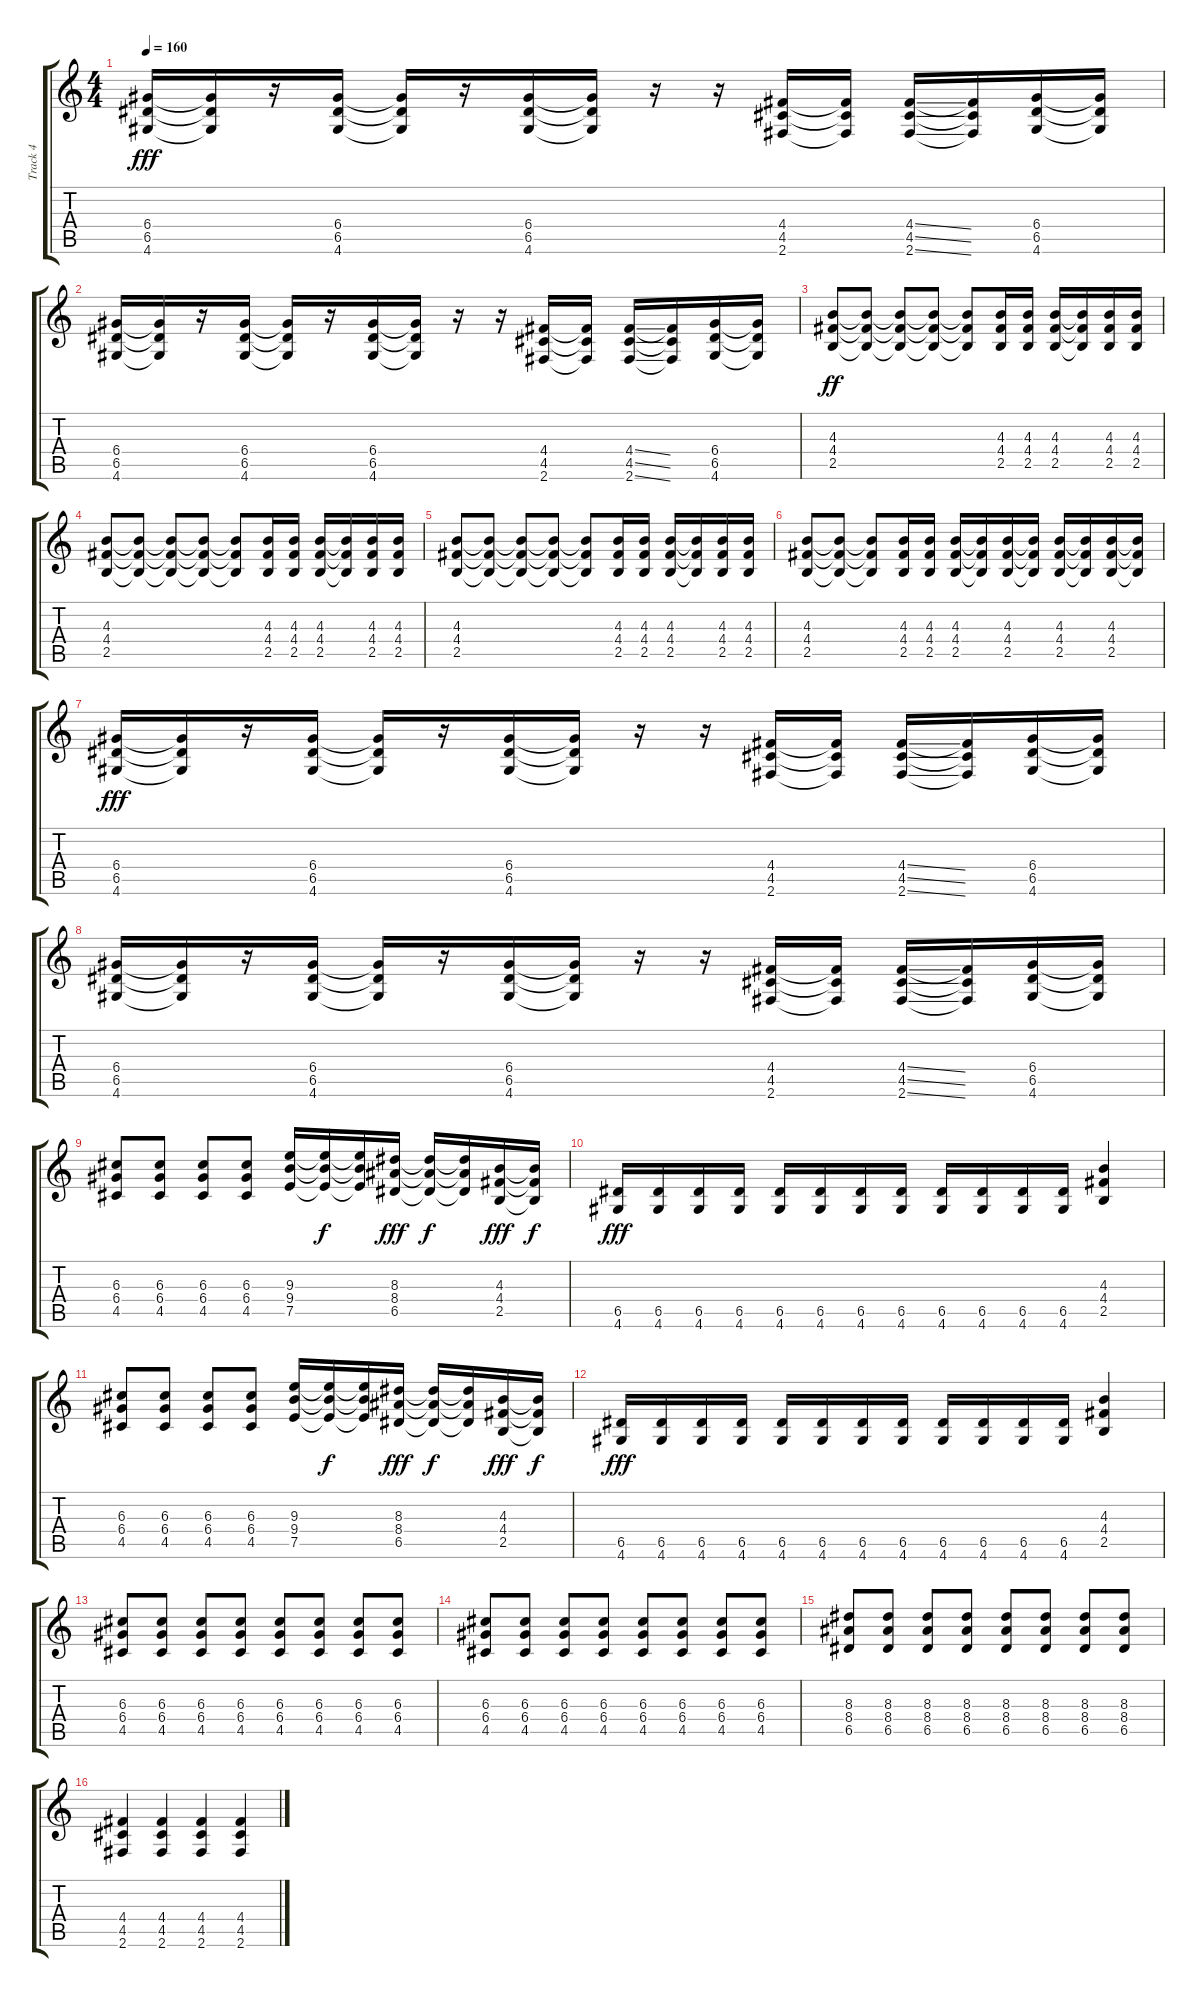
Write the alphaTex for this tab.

\track ("Track 4" "Track 4") {instrument distortionguitar}
\staff {score tabs}
\tuning (E4 B3 G3 D3 A2 E2) {hide}
\ts (4 4)
\tempo 160
\clef g2
\ks c
(6.4 6.5 4.6).16{dy fff} (6.4{t} 6.5{t} 4.6{t}).16 r.16 (6.4 6.5 4.6).16 (6.4{t} 6.5{t} 4.6{t}).16 r.16 (6.4 6.5 4.6).16 (6.4{t} 6.5{t} 4.6{t}).16 r.16 r.16 (4.4 4.5 2.6).16 (4.4{t} 4.5{t} 2.6{t}).16 (4.4{ss} 4.5{ss} 2.6{ss}).16 (4.4{t} 4.5{t} 2.6{t}).16 (6.4 6.5 4.6).16 (6.4{t} 6.5{t} 4.6{t}).16 |
(6.4 6.5 4.6).16 (6.4{t} 6.5{t} 4.6{t}).16 r.16 (6.4 6.5 4.6).16 (6.4{t} 6.5{t} 4.6{t}).16 r.16 (6.4 6.5 4.6).16 (6.4{t} 6.5{t} 4.6{t}).16 r.16 r.16 (4.4 4.5 2.6).16 (4.4{t} 4.5{t} 2.6{t}).16 (4.4{ss} 4.5{ss} 2.6{ss}).16 (4.4{t} 4.5{t} 2.6{t}).16 (6.4 6.5 4.6).16 (6.4{t} 6.5{t} 4.6{t}).16 |
(4.3 4.4 2.5).8{dy ff} (4.3{t} 4.4{t} 2.5{t}).8 (4.3{t} 4.4{t} 2.5{t}).8 (4.3{t} 4.4{t} 2.5{t}).8 (4.3{t} 4.4{t} 2.5{t}).8 (4.3 4.4 2.5).16 (4.3 4.4 2.5).16 (4.3 4.4 2.5).16 (4.3{t} 4.4{t} 2.5{t}).16 (4.3 4.4 2.5).16 (4.3 4.4 2.5).16 |
(4.3 4.4 2.5).8 (4.3{t} 4.4{t} 2.5{t}).8 (4.3{t} 4.4{t} 2.5{t}).8 (4.3{t} 4.4{t} 2.5{t}).8 (4.3{t} 4.4{t} 2.5{t}).8 (4.3 4.4 2.5).16 (4.3 4.4 2.5).16 (4.3 4.4 2.5).16 (4.3{t} 4.4{t} 2.5{t}).16 (4.3 4.4 2.5).16 (4.3 4.4 2.5).16 |
(4.3 4.4 2.5).8 (4.3{t} 4.4{t} 2.5{t}).8 (4.3{t} 4.4{t} 2.5{t}).8 (4.3{t} 4.4{t} 2.5{t}).8 (4.3{t} 4.4{t} 2.5{t}).8 (4.3 4.4 2.5).16 (4.3 4.4 2.5).16 (4.3 4.4 2.5).16 (4.3{t} 4.4{t} 2.5{t}).16 (4.3 4.4 2.5).16 (4.3 4.4 2.5).16 |
(4.3 4.4 2.5).8 (4.3{t} 4.4{t} 2.5{t}).8 (4.3{t} 4.4{t} 2.5{t}).8 (4.3 4.4 2.5).16 (4.3 4.4 2.5).16 (4.3 4.4 2.5).16 (4.3{t} 4.4{t} 2.5{t}).16 (4.3 4.4 2.5).16 (4.3{t} 4.4{t} 2.5{t}).16 (4.3 4.4 2.5).16 (4.3{t} 4.4{t} 2.5{t}).16 (4.3 4.4 2.5).16 (4.3{t} 4.4{t} 2.5{t}).16 |
(6.4 6.5 4.6).16{dy fff} (6.4{t} 6.5{t} 4.6{t}).16 r.16 (6.4 6.5 4.6).16 (6.4{t} 6.5{t} 4.6{t}).16 r.16 (6.4 6.5 4.6).16 (6.4{t} 6.5{t} 4.6{t}).16 r.16 r.16 (4.4 4.5 2.6).16 (4.4{t} 4.5{t} 2.6{t}).16 (4.4{ss} 4.5{ss} 2.6{ss}).16 (4.4{t} 4.5{t} 2.6{t}).16 (6.4 6.5 4.6).16 (6.4{t} 6.5{t} 4.6{t}).16 |
(6.4 6.5 4.6).16 (6.4{t} 6.5{t} 4.6{t}).16 r.16 (6.4 6.5 4.6).16 (6.4{t} 6.5{t} 4.6{t}).16 r.16 (6.4 6.5 4.6).16 (6.4{t} 6.5{t} 4.6{t}).16 r.16 r.16 (4.4 4.5 2.6).16 (4.4{t} 4.5{t} 2.6{t}).16 (4.4{ss} 4.5{ss} 2.6{ss}).16 (4.4{t} 4.5{t} 2.6{t}).16 (6.4 6.5 4.6).16 (6.4{t} 6.5{t} 4.6{t}).16 |
(6.3 6.4 4.5).8 (6.3 6.4 4.5).8 (6.3 6.4 4.5).8 (6.3 6.4 4.5).8 (9.3 9.4 7.5).16 (9.3{t} 9.4{t} 7.5{t}).16{dy f} (9.3{t} 9.4{t} 7.5{t}).16 (8.3 8.4 6.5).16{dy fff} (8.3{t} 8.4{t} 6.5{t}).16{dy f} (8.3{t} 8.4{t} 6.5{t}).16 (4.3 4.4 2.5).16{dy fff} (4.3{t} 4.4{t} 2.5{t}).16{dy f} |
(6.5 4.6).16{dy fff} (6.5 4.6).16 (6.5 4.6).16 (6.5 4.6).16 (6.5 4.6).16 (6.5 4.6).16 (6.5 4.6).16 (6.5 4.6).16 (6.5 4.6).16 (6.5 4.6).16 (6.5 4.6).16 (6.5 4.6).16 (4.3 4.4 2.5).4 |
(6.3 6.4 4.5).8 (6.3 6.4 4.5).8 (6.3 6.4 4.5).8 (6.3 6.4 4.5).8 (9.3 9.4 7.5).16 (9.3{t} 9.4{t} 7.5{t}).16{dy f} (9.3{t} 9.4{t} 7.5{t}).16 (8.3 8.4 6.5).16{dy fff} (8.3{t} 8.4{t} 6.5{t}).16{dy f} (8.3{t} 8.4{t} 6.5{t}).16 (4.3 4.4 2.5).16{dy fff} (4.3{t} 4.4{t} 2.5{t}).16{dy f} |
(6.5 4.6).16{dy fff} (6.5 4.6).16 (6.5 4.6).16 (6.5 4.6).16 (6.5 4.6).16 (6.5 4.6).16 (6.5 4.6).16 (6.5 4.6).16 (6.5 4.6).16 (6.5 4.6).16 (6.5 4.6).16 (6.5 4.6).16 (4.3 4.4 2.5).4 |
(6.3 6.4 4.5).8 (6.3 6.4 4.5).8 (6.3 6.4 4.5).8 (6.3 6.4 4.5).8 (6.3 6.4 4.5).8 (6.3 6.4 4.5).8 (6.3 6.4 4.5).8 (6.3 6.4 4.5).8 |
(6.3 6.4 4.5).8 (6.3 6.4 4.5).8 (6.3 6.4 4.5).8 (6.3 6.4 4.5).8 (6.3 6.4 4.5).8 (6.3 6.4 4.5).8 (6.3 6.4 4.5).8 (6.3 6.4 4.5).8 |
(8.3 8.4 6.5).8 (8.3 8.4 6.5).8 (8.3 8.4 6.5).8 (8.3 8.4 6.5).8 (8.3 8.4 6.5).8 (8.3 8.4 6.5).8 (8.3 8.4 6.5).8 (8.3 8.4 6.5).8 |
(4.4 4.5 2.6).4 (4.4 4.5 2.6).4 (4.4 4.5 2.6).4 (4.4 4.5 2.6).4
